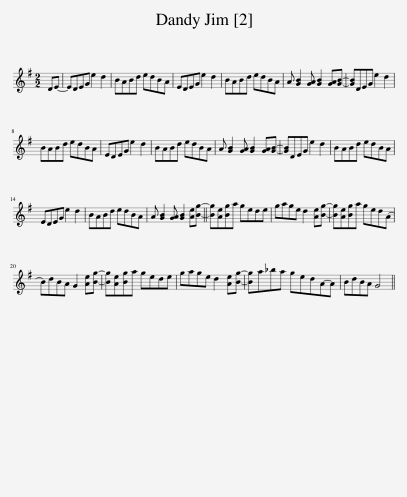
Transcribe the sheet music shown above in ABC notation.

X:1
L:1/8
M:2/2
I:linebreak $
K:G
V:1 treble
V:1
 DE- | EDEG e2 d2 | BABd edBA | EDEG e2 d2 | BABd edBA | %5
 A [GB]2 [GA] [GB]2 [GA][GB]- | [GB]DEG e2 d2 |$ BABd edBA | EDEG e2 d2 | BABd edBA | %10
 A [GB]2 [GA] [GB]2 [GA][GB]- | [GB]DEG e2 d2 | BABd edBA |$ EDEG e2 d2 | BABd edBA | %15
 A [GB]2 [GA] [GB]2 [Ae][Bg]- || [Bg][Ae][Bg]a gede | gage d2 [Ae][Bg]- | [Bg][Ae][Bg]a ged(A |$ B)dBA G2 [Ae][Bg]- | %20
 [Bg][Ae][Bg]a gede | gage d2 [Ae][Bg]- | [Bg]a_ba gedA-A | BdBA G4 || %24
